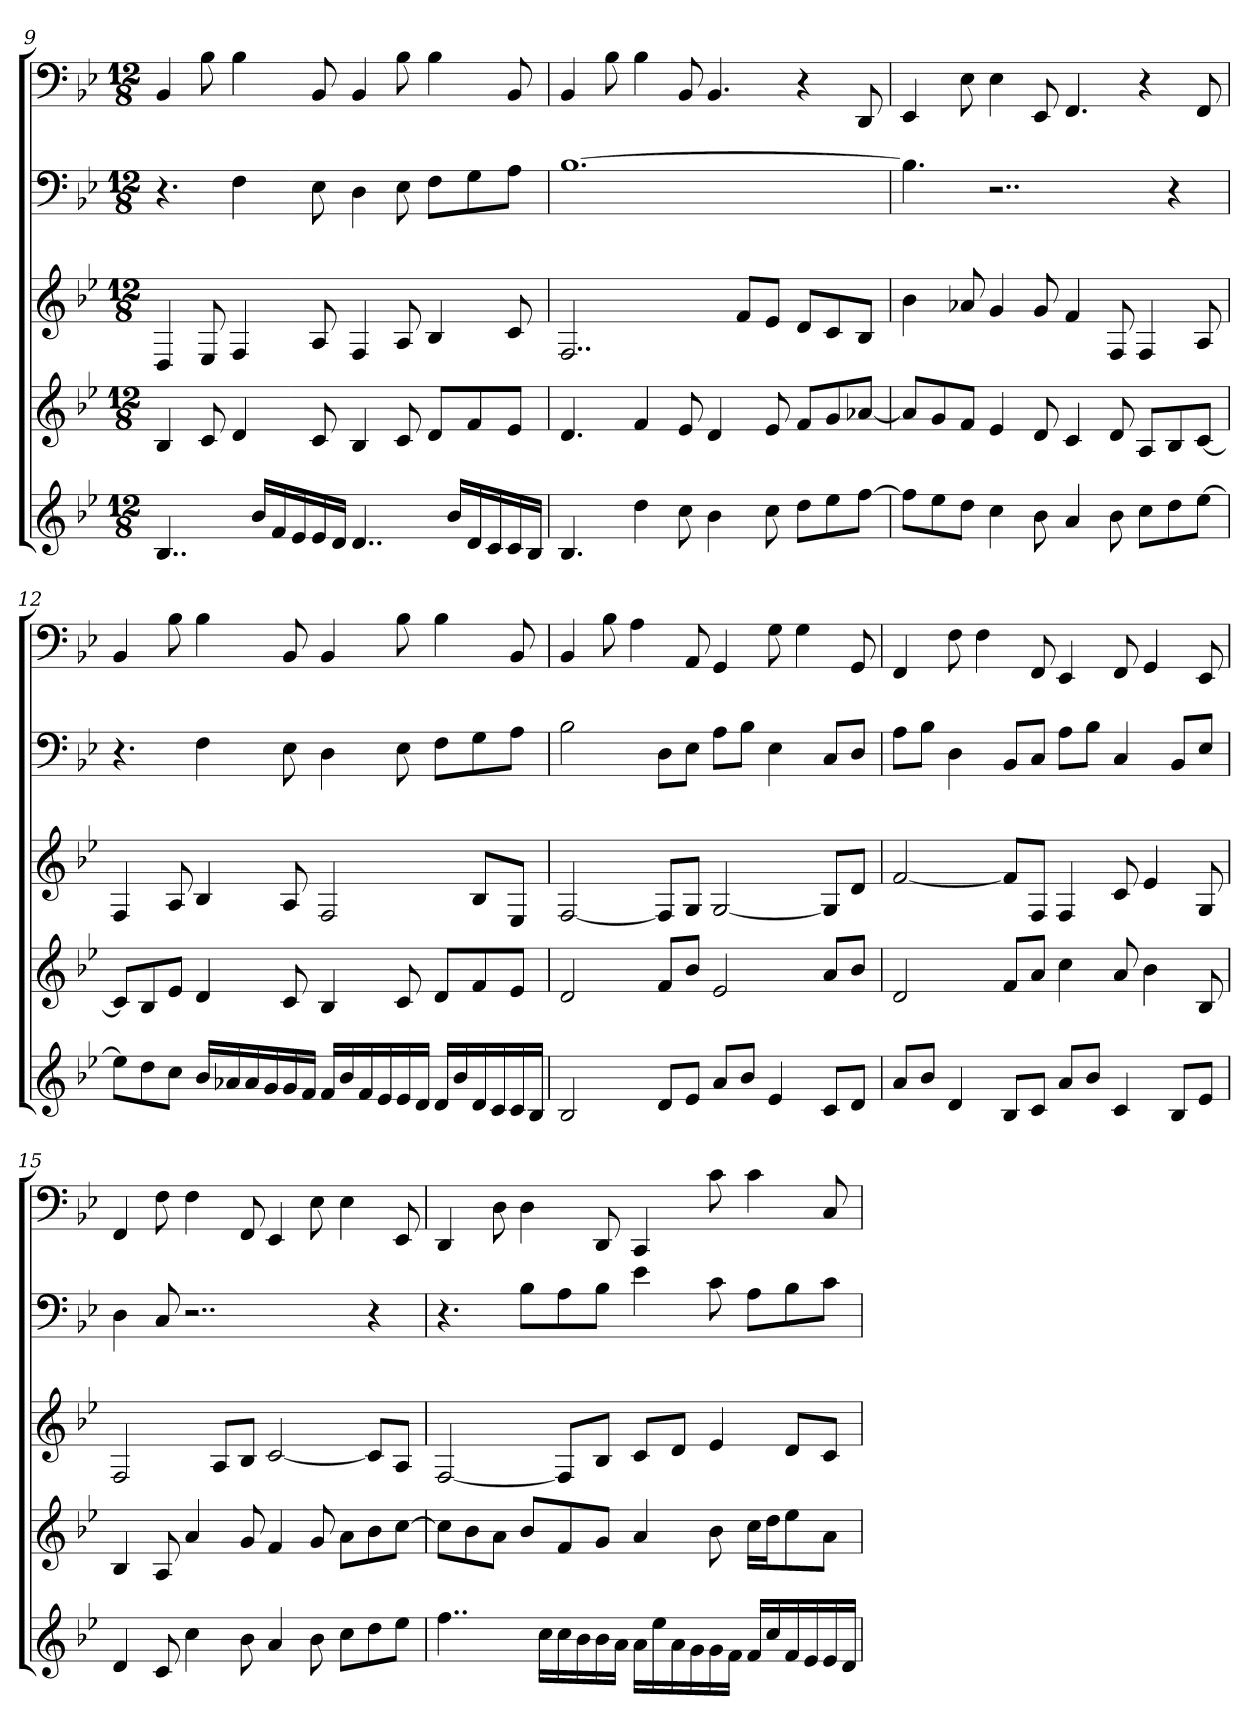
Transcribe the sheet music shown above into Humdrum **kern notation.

**kern	**kern	**kern	**kern	**kern
*part5	*part4	*part3	*part2	*part1
*staff5	*staff4	*staff3	*staff2	*staff1
*k[b-e-]	*k[b-e-]	*k[b-e-]	*k[b-e-]	*k[b-e-]
*B-:	*B-:	*B-:	*B-:	*B-:
*M12/8	*M12/8	*M12/8	*M12/8	*M12/8
=9	=9	=9	=9	=9
4..B-	4B-	4D	4.r	4BB-
.	8c	8E-	.	8B-
.	4d	4F	4F	4B-
16b-LL	.	.	.	.
16f	.	.	.	.
16e-	.	.	.	.
16e-	8c	8A	8E-	8BB-
16dJJ	.	.	.	.
4..d	4B-	4F	4D	4BB-
.	8c	8A	8E-	8B-
.	8dL	4B-	8FL	4B-
16b-LL	.	.	.	.
16d	8f	.	8G	.
16c	.	.	.	.
16c	8e-J	8c	8AJ	8BB-
16B-JJ	.	.	.	.
=10	=10	=10	=10	=10
4.B-	4.d	2..F	[1.B-	4BB-
.	.	.	.	8B-
4dd	4f	.	.	4B-
8cc	8e-	.	.	8BB-
4b-	4d	.	.	4.BB-
.	.	8fL	.	.
8cc	8e-	8e-J	.	.
8ddL	8fL	8dL	.	4r
8ee-	8g	8c	.	.
[8ffJ	[8a-XJ	8B-J	.	8DD
=11	=11	=11	=11	=11
8ffL]	8a-L]	4b-	4.B-]	4EE-
8ee-	8g	.	.	.
8ddJ	8fJ	8a-X	.	8E-
4cc	4e-	4g	2..r	4E-
8b-	8d	8g	.	8EE-
4a	4c	4f	.	4.FF
8b-	8d	8F	.	.
8ccL	8AL	4F	.	4r
8dd	8B-	.	4r	.
[8ee-J	[8cJ	8A	.	8FF
=12	=12	=12	=12	=12
8ee-L]	8cL]	4F	4.r	4BB-
8dd	8B-	.	.	.
8ccJ	8e-J	8A	.	8B-
16b-LL	4d	4B-	4F	4B-
16a-X	.	.	.	.
16a-	.	.	.	.
16g	.	.	.	.
16g	8c	8A	8E-	8BB-
16fJJ	.	.	.	.
16fLL	4B-	2F	4D	4BB-
16b-	.	.	.	.
16f	.	.	.	.
16e-	.	.	.	.
16e-	8c	.	8E-	8B-
16dJJ	.	.	.	.
16dLL	8dL	.	8FL	4B-
16b-	.	.	.	.
16d	8f	8B-L	8G	.
16c	.	.	.	.
16c	8e-J	8E-J	8AJ	8BB-
16B-JJ	.	.	.	.
=13	=13	=13	=13	=13
2B-	2d	[2F	2B-	4BB-
.	.	.	.	8B-
.	.	.	.	4A
8dL	8fL	8FL]	8DL	.
8e-J	8b-J	8GJ	8E-J	8AA
8aL	2e-	[2G	8AL	4GG
8b-J	.	.	8B-J	.
4e-	.	.	4E-	8G
.	.	.	.	4G
8cL	8aL	8GL]	8CL	.
8dJ	8b-J	8dJ	8DJ	8GG
=14	=14	=14	=14	=14
8aL	2d	[2f	8AL	4FF
8b-J	.	.	8B-J	.
4d	.	.	4D	8F
.	.	.	.	4F
8B-L	8fL	8fL]	8BB-L	.
8cJ	8aJ	8FJ	8CJ	8FF
8aL	4cc	4F	8AL	4EE-
8b-J	.	.	8B-J	.
4c	8a	8c	4C	8FF
.	4b-	4e-	.	4GG
8B-L	.	.	8BB-L	.
8e-J	8B-	8G	8E-J	8EE-
=15	=15	=15	=15	=15
4d	4B-	2F	4D	4FF
8c	8A	.	8C	8F
4cc	4a	.	2..r	4F
.	.	8AL	.	.
8b-	8g	8B-J	.	8FF
4a	4f	[2c	.	4EE-
8b-	8g	.	.	8E-
8ccL	8aL	.	.	4E-
8dd	8b-	8cL]	4r	.
8ee-J	[8ccJ	8AJ	.	8EE-
=16	=16	=16	=16	=16
4..ff	8ccL]	[2F	4.r	4DD
.	8b-	.	.	.
.	8aJ	.	.	8D
.	8b-L	.	8B-L	4D
16ccLL	.	.	.	.
16cc	8f	8FL]	8A	.
16b-	.	.	.	.
16b-	8gJ	8B-J	8B-J	8DD
16aJJ	.	.	.	.
16aLL	4a	8cL	4e-	4CC
16ee-	.	.	.	.
16a	.	8dJ	.	.
16g	.	.	.	.
16g	8b-	4e-	8c	8c
16fJJ	.	.	.	.
16fLL	16ccLL	.	8AL	4c
16cc	16ddJ	.	.	.
16f	8ee-	8dL	8B-	.
16e-	.	.	.	.
16e-	8aJ	8cJ	8cJ	8C
16dJJ	.	.	.	.
=	=	=	=	=
*-	*-	*-	*-	*-
